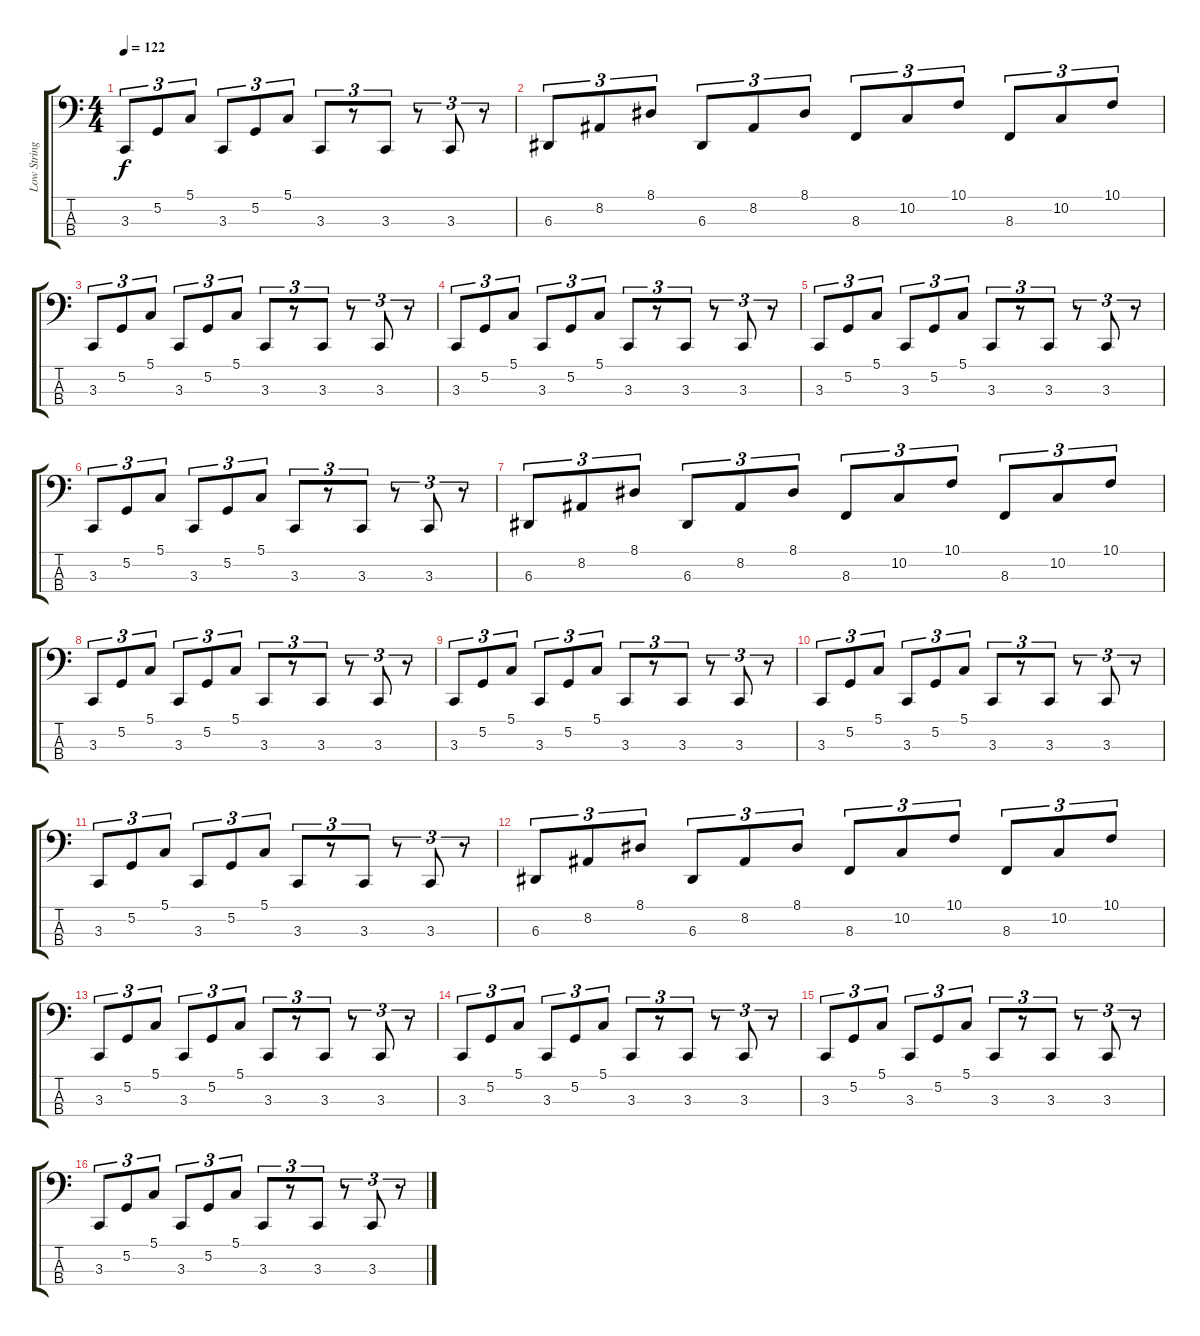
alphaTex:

\track ("Low Strings (Bass Voice)" "Low String") {instrument synthstrings2}
\staff {score tabs}
\tuning (G2 D2 A1 E1) {hide}
\ts (4 4)
\tempo 122
\clef f4
\ks c
3.3.8{tu (3 2) dy f} 5.2.8{tu (3 2)} 5.1.8{tu (3 2)} 3.3.8{tu (3 2)} 5.2.8{tu (3 2)} 5.1.8{tu (3 2)} 3.3.8{tu (3 2)} r.8{tu (3 2)} 3.3.8{tu (3 2)} r.8{tu (3 2)} 3.3.8{tu (3 2)} r.8{tu (3 2)} |
6.3.8{tu (3 2)} 8.2.8{tu (3 2)} 8.1.8{tu (3 2)} 6.3.8{tu (3 2)} 8.2.8{tu (3 2)} 8.1.8{tu (3 2)} 8.3.8{tu (3 2)} 10.2.8{tu (3 2)} 10.1.8{tu (3 2)} 8.3.8{tu (3 2)} 10.2.8{tu (3 2)} 10.1.8{tu (3 2)} |
3.3.8{tu (3 2)} 5.2.8{tu (3 2)} 5.1.8{tu (3 2)} 3.3.8{tu (3 2)} 5.2.8{tu (3 2)} 5.1.8{tu (3 2)} 3.3.8{tu (3 2)} r.8{tu (3 2)} 3.3.8{tu (3 2)} r.8{tu (3 2)} 3.3.8{tu (3 2)} r.8{tu (3 2)} |
3.3.8{tu (3 2)} 5.2.8{tu (3 2)} 5.1.8{tu (3 2)} 3.3.8{tu (3 2)} 5.2.8{tu (3 2)} 5.1.8{tu (3 2)} 3.3.8{tu (3 2)} r.8{tu (3 2)} 3.3.8{tu (3 2)} r.8{tu (3 2)} 3.3.8{tu (3 2)} r.8{tu (3 2)} |
3.3.8{tu (3 2)} 5.2.8{tu (3 2)} 5.1.8{tu (3 2)} 3.3.8{tu (3 2)} 5.2.8{tu (3 2)} 5.1.8{tu (3 2)} 3.3.8{tu (3 2)} r.8{tu (3 2)} 3.3.8{tu (3 2)} r.8{tu (3 2)} 3.3.8{tu (3 2)} r.8{tu (3 2)} |
3.3.8{tu (3 2)} 5.2.8{tu (3 2)} 5.1.8{tu (3 2)} 3.3.8{tu (3 2)} 5.2.8{tu (3 2)} 5.1.8{tu (3 2)} 3.3.8{tu (3 2)} r.8{tu (3 2)} 3.3.8{tu (3 2)} r.8{tu (3 2)} 3.3.8{tu (3 2)} r.8{tu (3 2)} |
6.3.8{tu (3 2)} 8.2.8{tu (3 2)} 8.1.8{tu (3 2)} 6.3.8{tu (3 2)} 8.2.8{tu (3 2)} 8.1.8{tu (3 2)} 8.3.8{tu (3 2)} 10.2.8{tu (3 2)} 10.1.8{tu (3 2)} 8.3.8{tu (3 2)} 10.2.8{tu (3 2)} 10.1.8{tu (3 2)} |
3.3.8{tu (3 2)} 5.2.8{tu (3 2)} 5.1.8{tu (3 2)} 3.3.8{tu (3 2)} 5.2.8{tu (3 2)} 5.1.8{tu (3 2)} 3.3.8{tu (3 2)} r.8{tu (3 2)} 3.3.8{tu (3 2)} r.8{tu (3 2)} 3.3.8{tu (3 2)} r.8{tu (3 2)} |
3.3.8{tu (3 2)} 5.2.8{tu (3 2)} 5.1.8{tu (3 2)} 3.3.8{tu (3 2)} 5.2.8{tu (3 2)} 5.1.8{tu (3 2)} 3.3.8{tu (3 2)} r.8{tu (3 2)} 3.3.8{tu (3 2)} r.8{tu (3 2)} 3.3.8{tu (3 2)} r.8{tu (3 2)} |
3.3.8{tu (3 2)} 5.2.8{tu (3 2)} 5.1.8{tu (3 2)} 3.3.8{tu (3 2)} 5.2.8{tu (3 2)} 5.1.8{tu (3 2)} 3.3.8{tu (3 2)} r.8{tu (3 2)} 3.3.8{tu (3 2)} r.8{tu (3 2)} 3.3.8{tu (3 2)} r.8{tu (3 2)} |
3.3.8{tu (3 2)} 5.2.8{tu (3 2)} 5.1.8{tu (3 2)} 3.3.8{tu (3 2)} 5.2.8{tu (3 2)} 5.1.8{tu (3 2)} 3.3.8{tu (3 2)} r.8{tu (3 2)} 3.3.8{tu (3 2)} r.8{tu (3 2)} 3.3.8{tu (3 2)} r.8{tu (3 2)} |
6.3.8{tu (3 2)} 8.2.8{tu (3 2)} 8.1.8{tu (3 2)} 6.3.8{tu (3 2)} 8.2.8{tu (3 2)} 8.1.8{tu (3 2)} 8.3.8{tu (3 2)} 10.2.8{tu (3 2)} 10.1.8{tu (3 2)} 8.3.8{tu (3 2)} 10.2.8{tu (3 2)} 10.1.8{tu (3 2)} |
3.3.8{tu (3 2)} 5.2.8{tu (3 2)} 5.1.8{tu (3 2)} 3.3.8{tu (3 2)} 5.2.8{tu (3 2)} 5.1.8{tu (3 2)} 3.3.8{tu (3 2)} r.8{tu (3 2)} 3.3.8{tu (3 2)} r.8{tu (3 2)} 3.3.8{tu (3 2)} r.8{tu (3 2)} |
3.3.8{tu (3 2)} 5.2.8{tu (3 2)} 5.1.8{tu (3 2)} 3.3.8{tu (3 2)} 5.2.8{tu (3 2)} 5.1.8{tu (3 2)} 3.3.8{tu (3 2)} r.8{tu (3 2)} 3.3.8{tu (3 2)} r.8{tu (3 2)} 3.3.8{tu (3 2)} r.8{tu (3 2)} |
3.3.8{tu (3 2)} 5.2.8{tu (3 2)} 5.1.8{tu (3 2)} 3.3.8{tu (3 2)} 5.2.8{tu (3 2)} 5.1.8{tu (3 2)} 3.3.8{tu (3 2)} r.8{tu (3 2)} 3.3.8{tu (3 2)} r.8{tu (3 2)} 3.3.8{tu (3 2)} r.8{tu (3 2)} |
3.3.8{tu (3 2)} 5.2.8{tu (3 2)} 5.1.8{tu (3 2)} 3.3.8{tu (3 2)} 5.2.8{tu (3 2)} 5.1.8{tu (3 2)} 3.3.8{tu (3 2)} r.8{tu (3 2)} 3.3.8{tu (3 2)} r.8{tu (3 2)} 3.3.8{tu (3 2)} r.8{tu (3 2)}
